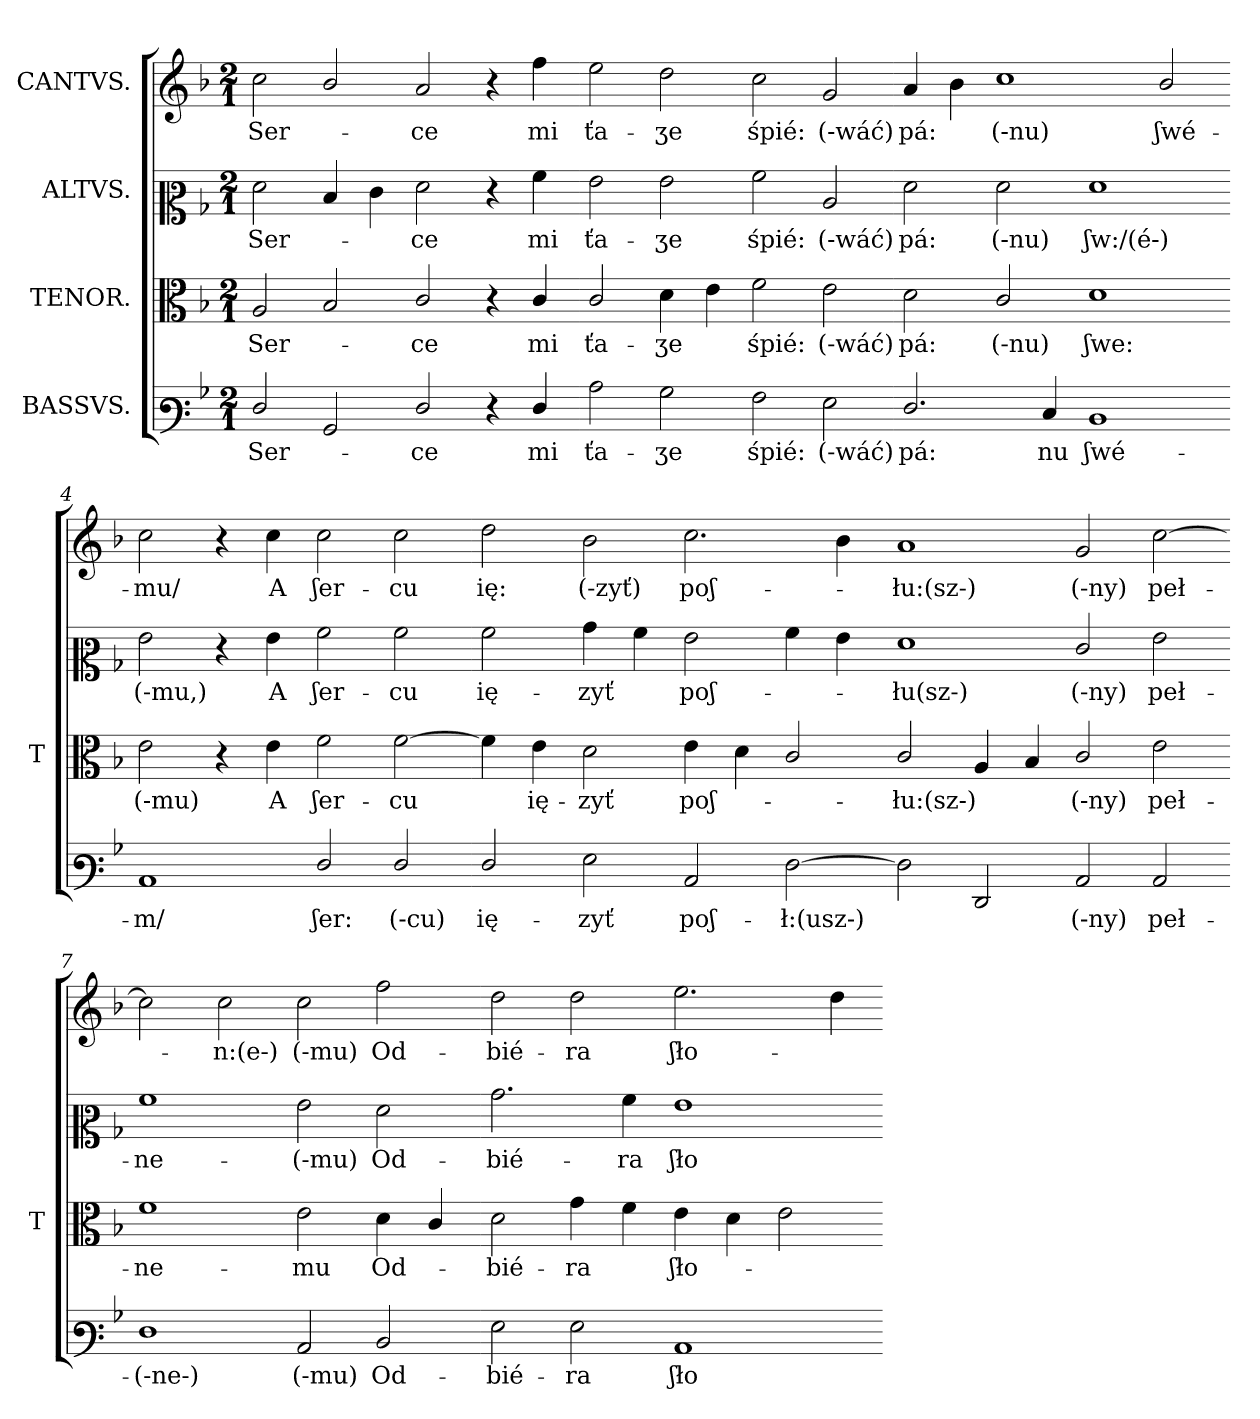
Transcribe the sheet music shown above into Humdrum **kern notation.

**kern	**text	**kern	**text	**kern	**text	**kern	**text
*part4	*part4	*part3	*part3	*part2	*part2	*part1	*part1
*staff4	*staff4	*staff3	*staff3	*staff2	*staff2	*staff1	*staff1
*I"BASSVS.	*	*I"TENOR.	*	*I"ALTVS.	*	*I"CANTVS.	*
*	*	*I'T	*	*	*	*	*
*clefF3	*	*clefC3	*	*clefC2	*	*clefG2	*
*k[b-]	*	*k[b-]	*	*k[b-]	*	*k[b-]	*
*F:	*	*F:	*	*F:	*	*F:	*
*M2/1	*	*M2/1	*	*M2/1	*	*M2/1	*
*MM300	*	*MM300	*	*MM300	*	*MM300	*
=1	=1	=1	=1	=1	=1	=1	=1
2F/	Ser-	2A	Ser-	2f	Ser-	2cc	Ser-
2BB-	.	2B-	.	4d	.	2b-/	.
.	.	.	.	4e	.	.	.
2F/	-ce	2c/	-ce	2f	-ce	2a	-ce
4r	.	4r	.	4r	.	4r	.
4F/	mi	4c/	mi	4a	mi	4ff	mi
=2-	=2-	=2-	=2-	=2-	=2-	=2-	=2-
2c	ťa-	2c/	ťa-	2g	ťa-	2ee	ťa-
2B-	-ӡe	4d	-ӡe	2g	-ӡe	2dd	-ӡe
.	.	4e	.	.	.	.	.
2A	śpié:	2f	śpié:	2a	śpié:	2cc	śpié:
2G	(-wáć)	2e	(-wáć)	2c	(-wáć)	2g	(-wáć)
=3-	=3-	=3-	=3-	=3-	=3-	=3-	=3-
2.F/	pá:	2d	pá:	2f	pá:	4a	pá:
.	.	.	.	.	.	4b-	.
.	.	2c/	(-nu)	2f	(-nu)	1cc	(-nu)
4E	-nu	.	.	.	.	.	.
1D	ʃwé-	1d	ʃwe:	1f	ʃw:/(é-)	.	.
.	.	.	.	.	.	2b-/	ʃwé-
=4-	=4-	=4-	=4-	=4-	=4-	=4-	=4-
1C	-m/	2e	(-mu)	2g	(-mu,)	2cc	-mu/
.	.	4r	.	4r	.	4r	.
.	.	4e	A	4g	A	4cc	A
2F/	ʃer:	2f	ʃer-	2a	ʃer-	2cc	ʃer-
2F/	(-cu)	[2f	-cu	2a	-cu	2cc	-cu
=5-	=5-	=5-	=5-	=5-	=5-	=5-	=5-
2F/	ię-	4f]	.	2a	ię-	2dd	ię:
.	.	4e	ię-	.	.	.	.
2G	-zyť	2d	-zyť	4b-	-zyť	2b-	(-zyť)
.	.	.	.	4a	.	.	.
2C	poʃ-	4e	poʃ-	2g	poʃ-	2.cc	poʃ-
.	.	4d	.	.	.	.	.
[2F	-ł:(usz-)	2c/	.	4a	.	.	.
.	.	.	.	4g	.	4b-	.
=6-	=6-	=6-	=6-	=6-	=6-	=6-	=6-
2F]	.	2c/	-łu:(sz-)	1f	-łu(sz-)	1a	-łu:(sz-)
2FF	.	4A	.	.	.	.	.
.	.	4B-	.	.	.	.	.
2C	(-ny)	2c/	(-ny)	2e/	(-ny)	2g	(-ny)
2C	peł-	2e	peł-	2g	peł-	[2cc	peł-
=7-	=7-	=7-	=7-	=7-	=7-	=7-	=7-
1F	(-ne-)	1f	-ne-	1a	-ne-	2cc]	.
.	.	.	.	.	.	2cc	-n:(e-)
2C	(-mu)	2e	-mu	2g	(-mu)	2cc	(-mu)
2D	Od-	4d	Od-	2f	Od-	2ff	Od-
.	.	4c/	.	.	.	.	.
=8-	=8-	=8-	=8-	=8-	=8-	=8-	=8-
2G	-bié-	2d	-bié-	2.b-	-bié-	2dd	-bié-
2G	-ra	4g	-ra	.	.	2dd	-ra
.	.	4f	.	4a	-ra	.	.
1C	ʃło-	4e	ʃło-	1g	ʃło-	2.ee	ʃło-
.	.	4d	.	.	.	.	.
.	.	2e	.	.	.	.	.
.	.	.	.	.	.	4dd	.
=-	=-	=-	=-	=-	=-	=-	=-
*-	*-	*-	*-	*-	*-	*-	*-
